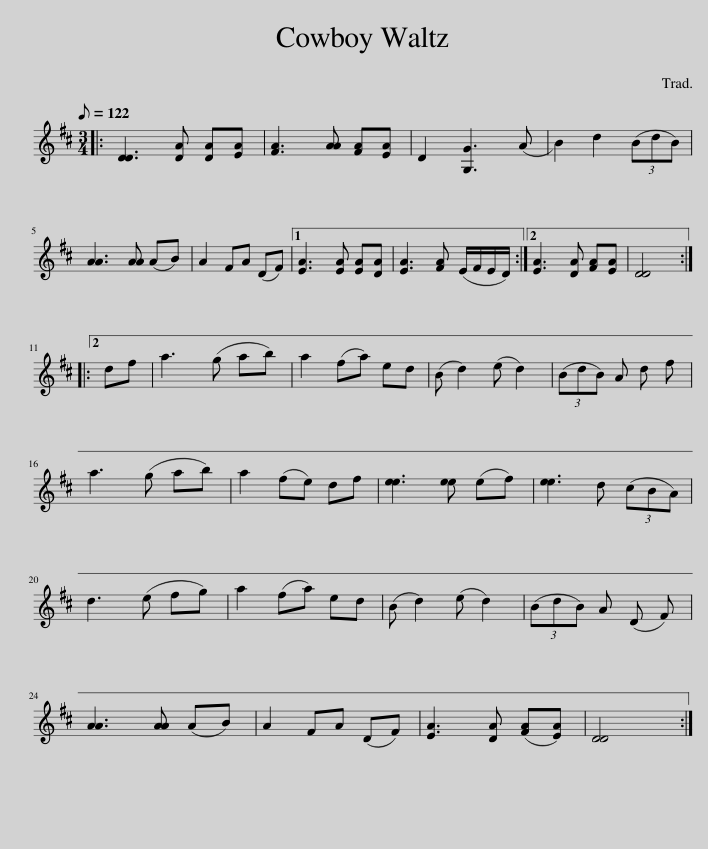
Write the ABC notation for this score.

X:1
L:1/8
Q:1/8=122
M:3/4
I:linebreak $
K:D
V:1 treble
V:1
|: [DD]3 [DA] [DA][EA] | [FA]3 [AA] [FA][EA] | D2 [G,G]3 (A | B2) d2 (3(BdB) |$ [AA]3 [AA] (AB) | %5
 A2 FA (DF) |1 [EA]3 [EA] [EA][DA] | [EA]3 [FA] (E/F/E/D/) :|2 [EA]3 [DA] [FA][EA] | [DD]4 ::2$ %10
 df | a3 (g ab) | a2 (fa) ed | (B d2) (e d2) | (3(BdB) A d f |$ %15
 a3 (g ab) | a2 (fe) df | [ee]3 [ee] (ef) | [ee]3 d (3(cBA) |$ d3 (e fg) | %20
 a2 (fa) ed | (B d2) (e d2) | (3(BdB) A (D F) |$ [AA]3 [AA] (AB) | A2 FA (DF) | %25
 [EA]3 [DA] ([FA][EA]) | [DD]4 :| %27
